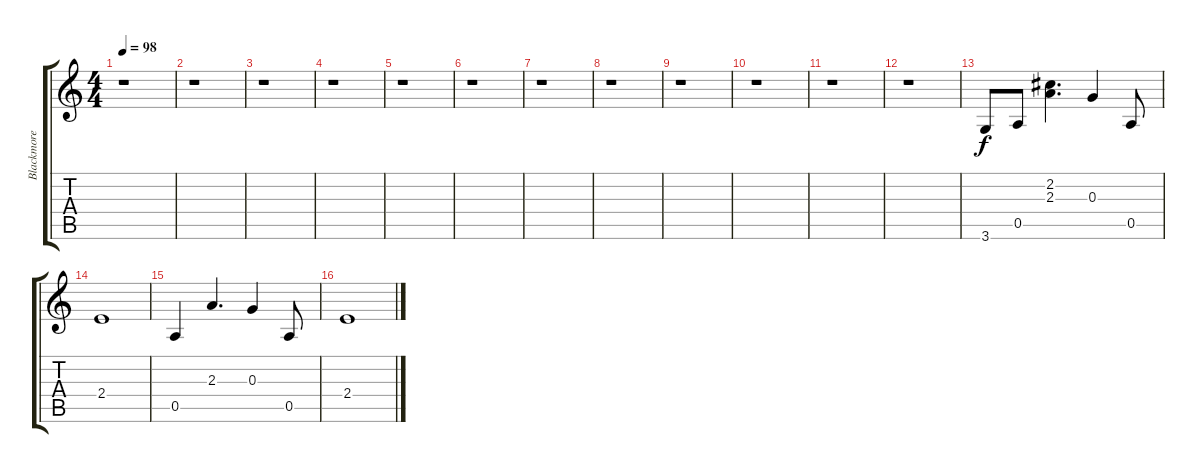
\track ("Blackmore" "Blackmore") {instrument electricguitarclean}
\staff {score tabs}
\tuning (E4 B3 G3 D3 A2 E2) {hide}
\ts (4 4)
\tempo 98
\clef g2
\ks c
r.1{dy f} |
r.1 |
r.1 |
r.1 |
r.1 |
r.1 |
r.1 |
r.1 |
r.1 |
r.1 |
r.1 |
r.1 |
3.6.8{instrument electricguitarclean} 0.5.8 (2.2 2.3).4{d} 0.3.4 0.5.8 |
2.4.1 |
0.5.4 2.3.4{d} 0.3.4 0.5.8 |
2.4.1
